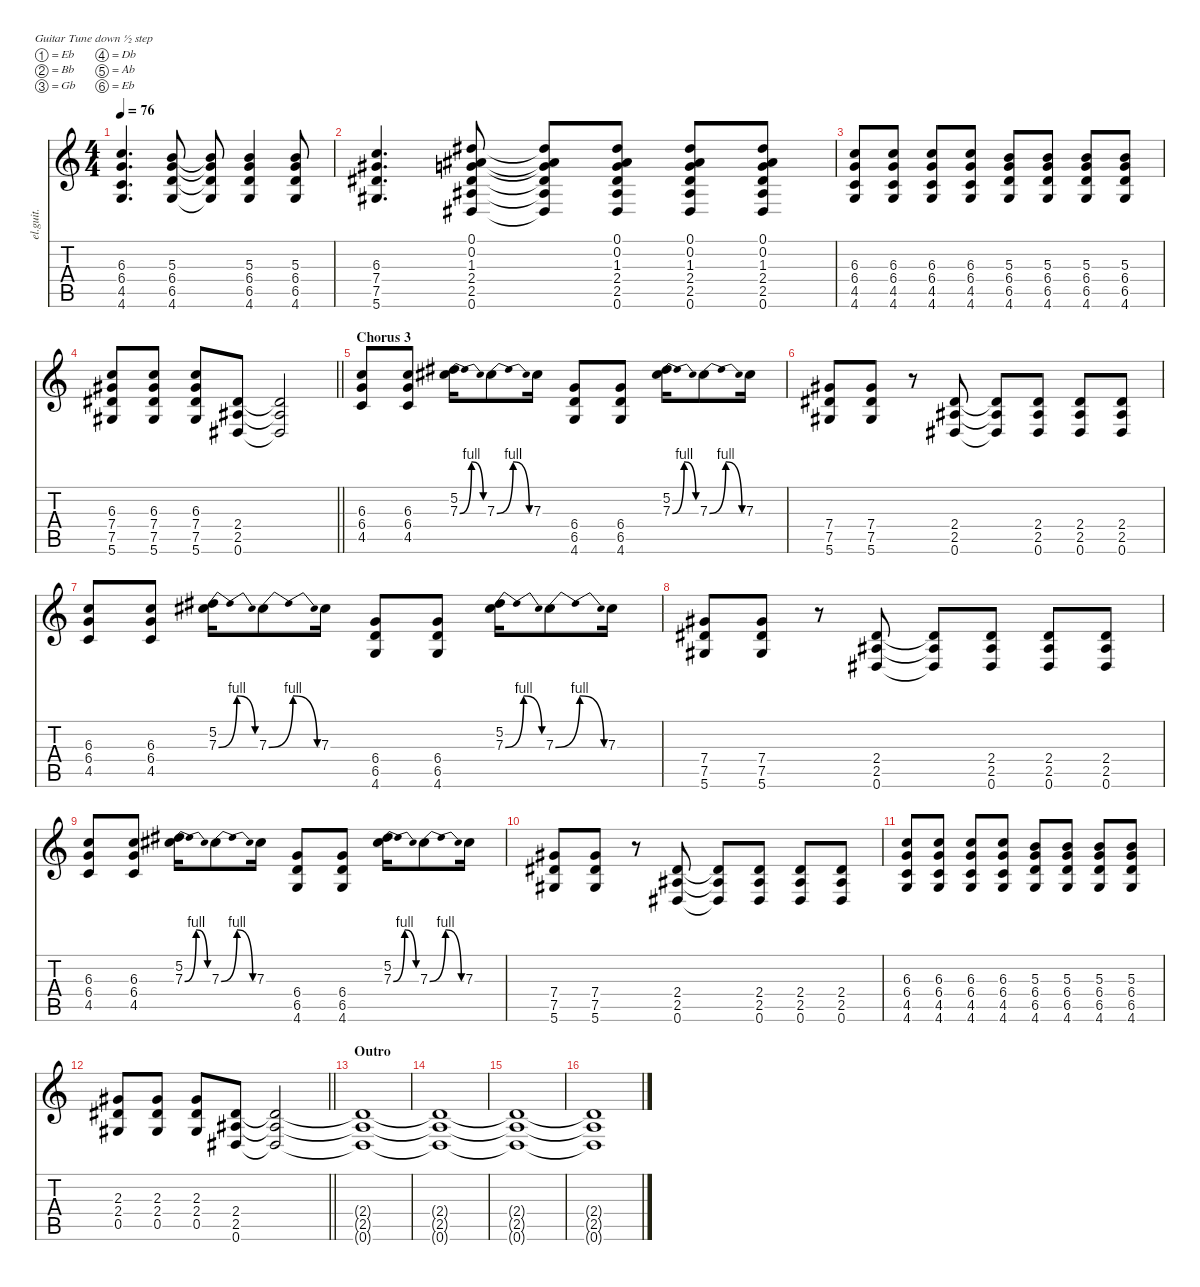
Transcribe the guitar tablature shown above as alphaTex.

\defaultSystemsLayout 4
\hideDynamics
\bracketExtendMode nobrackets
\otherSystemsTrackNameOrientation horizontal
\track ("Rhythym Guitar" "el.guit.") {instrument electricguitarclean}
\staff {score tabs}
\tuning (Eb4 Bb3 Gb3 Db3 Ab2 Eb2)
\ts (4 4)
\tempo 76
\clef g2
\ks c
(6.3 6.4 4.5 4.6).4{d dy f beam Up} (5.3 6.4 6.5 4.6).8{beam Up} (5.3{t} 6.4{t} 6.5{t} 4.6{t}).8{beam Up} (5.3 6.4 6.5 4.6).4{beam Up} (5.3 6.4 6.5 4.6).8{beam Up} |
(6.3 7.4{acc #} 7.5{acc #} 5.6{acc #}).4{d beam Up} (0.1{acc #} 0.2{acc #} 1.3 2.4{acc #} 2.5{acc #} 0.6{acc #}).8{beam Up} (0.1{t acc #} 0.2{t acc #} 1.3{t} 2.4{t acc #} 2.5{t acc #} 0.6{t acc #}).8{beam Up} (0.1{acc #} 0.2{acc #} 1.3 2.4{acc #} 2.5{acc #} 0.6{acc #}).8{beam Up} (0.1{acc #} 0.2{acc #} 1.3 2.4{acc #} 2.5{acc #} 0.6{acc #}).8{beam Up} (0.1{acc #} 0.2{acc #} 1.3 2.4{acc #} 2.5{acc #} 0.6{acc #}).8{beam Up} |
(6.3 6.4 4.5 4.6).8{beam Up} (6.3 6.4 4.5 4.6).8{beam Up} (6.3 6.4 4.5 4.6).8{beam Up} (6.3 6.4 4.5 4.6).8{beam Up} (5.3 6.4 6.5 4.6).8{beam Up} (5.3 6.4 6.5 4.6).8{beam Up} (5.3 6.4 6.5 4.6).8{beam Up} (5.3 6.4 6.5 4.6).8{beam Up} |
\barLineRight lightlight
(6.3 7.4{acc #} 7.5{acc #} 5.6{acc #}).8{beam Up} (6.3 7.4{acc #} 7.5{acc #} 5.6{acc #}).8{beam Up} (6.3 7.4{acc #} 7.5{acc #} 5.6{acc #}).8{beam Up} (2.4{acc #} 2.5{acc #} 0.6{acc #}).8{beam Up} (2.4{t acc #} 2.5{t acc #} 0.6{t acc #}).2{beam Up} |
\section ("" "Chorus 3")
(6.3 6.4 4.5).8{beam Up} (6.3 6.4 4.5).8{beam Up} (5.2{acc #} 7.3{be (bendrelease 0 0 15 4 30 4 45 0) acc #}).16{beam Down} 7.3{be (bendrelease 0 0 15 4 30 4 45 0) acc #}.8{beam Down} 7.3{acc #}.16{dy mp beam Down} (6.4 6.5 4.6).8{dy f beam Up} (6.4 6.5 4.6).8{beam Up} (5.2{acc #} 7.3{be (bendrelease 0 0 15 4 30 4 45 0) acc #}).16{beam Down} 7.3{be (bendrelease 0 0 15 4 30 4 45 0) acc #}.8{beam Down} 7.3{acc #}.16{dy mp beam Down} |
(7.4{acc #} 7.5{acc #} 5.6{acc #}).8{dy f beam Up} (7.4{acc #} 7.5{acc #} 5.6{acc #}).8{beam Up} r.8{beam Up} (2.4{acc #} 2.5{acc #} 0.6{acc #}).8{beam Up} (2.4{t acc #} 2.5{t acc #} 0.6{t acc #}).8{beam Up} (2.4{acc #} 2.5{acc #} 0.6{acc #}).8{beam Up} (2.4{acc #} 2.5{acc #} 0.6{acc #}).8{beam Up} (2.4{acc #} 2.5{acc #} 0.6{acc #}).8{beam Up} |
(6.3 6.4 4.5).8{beam Up} (6.3 6.4 4.5).8{beam Up} (5.2{acc #} 7.3{be (bendrelease 0 0 15 4 30 4 45 0) acc #}).16{beam Down} 7.3{be (bendrelease 0 0 15 4 30 4 45 0) acc #}.8{beam Down} 7.3{acc #}.16{dy mp beam Down} (6.4 6.5 4.6).8{dy f beam Up} (6.4 6.5 4.6).8{beam Up} (5.2{acc #} 7.3{be (bendrelease 0 0 15 4 30 4 45 0) acc #}).16{beam Down} 7.3{be (bendrelease 0 0 15 4 30 4 45 0) acc #}.8{beam Down} 7.3{acc #}.16{dy mp beam Down} |
(7.4{acc #} 7.5{acc #} 5.6{acc #}).8{dy f beam Up} (7.4{acc #} 7.5{acc #} 5.6{acc #}).8{beam Up} r.8{beam Up} (2.4{acc #} 2.5{acc #} 0.6{acc #}).8{beam Up} (2.4{t acc #} 2.5{t acc #} 0.6{t acc #}).8{beam Up} (2.4{acc #} 2.5{acc #} 0.6{acc #}).8{beam Up} (2.4{acc #} 2.5{acc #} 0.6{acc #}).8{beam Up} (2.4{acc #} 2.5{acc #} 0.6{acc #}).8{beam Up} |
(6.3 6.4 4.5).8{beam Up} (6.3 6.4 4.5).8{beam Up} (5.2{acc #} 7.3{be (bendrelease 0 0 15 4 30 4 45 0) acc #}).16{beam Down} 7.3{be (bendrelease 0 0 15 4 30 4 45 0) acc #}.8{beam Down} 7.3{acc #}.16{dy mp beam Down} (6.4 6.5 4.6).8{dy f beam Up} (6.4 6.5 4.6).8{beam Up} (5.2{acc #} 7.3{be (bendrelease 0 0 15 4 30 4 45 0) acc #}).16{beam Down} 7.3{be (bendrelease 0 0 15 4 30 4 45 0) acc #}.8{beam Down} 7.3{acc #}.16{dy mp beam Down} |
(7.4{acc #} 7.5{acc #} 5.6{acc #}).8{dy f beam Up} (7.4{acc #} 7.5{acc #} 5.6{acc #}).8{beam Up} r.8{beam Up} (2.4{acc #} 2.5{acc #} 0.6{acc #}).8{beam Up} (2.4{t acc #} 2.5{t acc #} 0.6{t acc #}).8{beam Up} (2.4{acc #} 2.5{acc #} 0.6{acc #}).8{beam Up} (2.4{acc #} 2.5{acc #} 0.6{acc #}).8{beam Up} (2.4{acc #} 2.5{acc #} 0.6{acc #}).8{beam Up} |
(6.3 6.4 4.5 4.6).8{beam Up} (6.3 6.4 4.5 4.6).8{beam Up} (6.3 6.4 4.5 4.6).8{beam Up} (6.3 6.4 4.5 4.6).8{beam Up} (5.3 6.4 6.5 4.6).8{beam Up} (5.3 6.4 6.5 4.6).8{beam Up} (5.3 6.4 6.5 4.6).8{beam Up} (5.3 6.4 6.5 4.6).8{beam Up} |
\barLineRight lightlight
(2.3{acc #} 2.4{acc #} 0.5{acc #}).8{beam Up} (2.3{acc #} 2.4{acc #} 0.5{acc #}).8{beam Up} (2.3{acc #} 2.4{acc #} 0.5{acc #}).8{beam Up} (2.4{acc #} 2.5{acc #} 0.6{acc #}).8{beam Up} (2.4{t acc #} 2.5{t acc #} 0.6{t acc #}).2{beam Up} |
\section ("" "Outro")
(2.4{t acc #} 2.5{t acc #} 0.6{t acc #}).1{beam Up} |
(2.4{t acc #} 2.5{t acc #} 0.6{t acc #}).1{beam Up} |
(2.4{t acc #} 2.5{t acc #} 0.6{t acc #}).1{beam Up} |
(2.4{t acc #} 2.5{t acc #} 0.6{t acc #}).1{beam Up}
